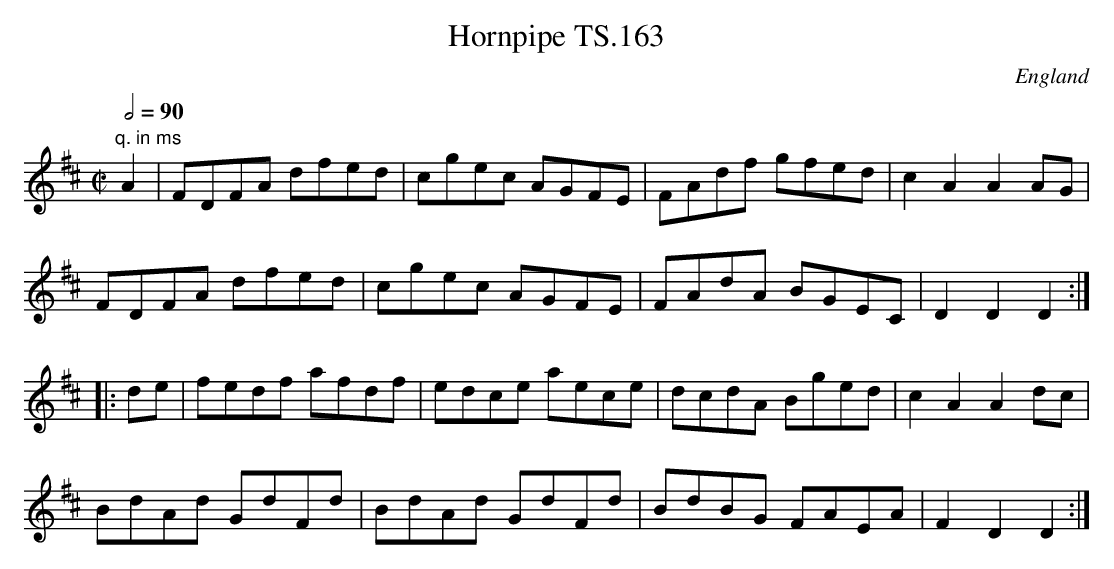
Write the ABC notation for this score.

X:1
T:Hornpipe TS.163
M:C|
L:1/8
Q:1/2=90
O:England
K:D major
"q. in ms"A2|FDFA dfed|cgec AGFE|FAdf gfed|c2A2A2 AG|!
FDFA dfed| cgec AGFE|FAdA BGEC|D2D2D2:|!
|:de|fedf afdf|edce aece|dcdA Bged|c2A2A2dc|!
BdAd GdFd|BdAd GdFd|BdBG FAEA|F2D2D2:|]
